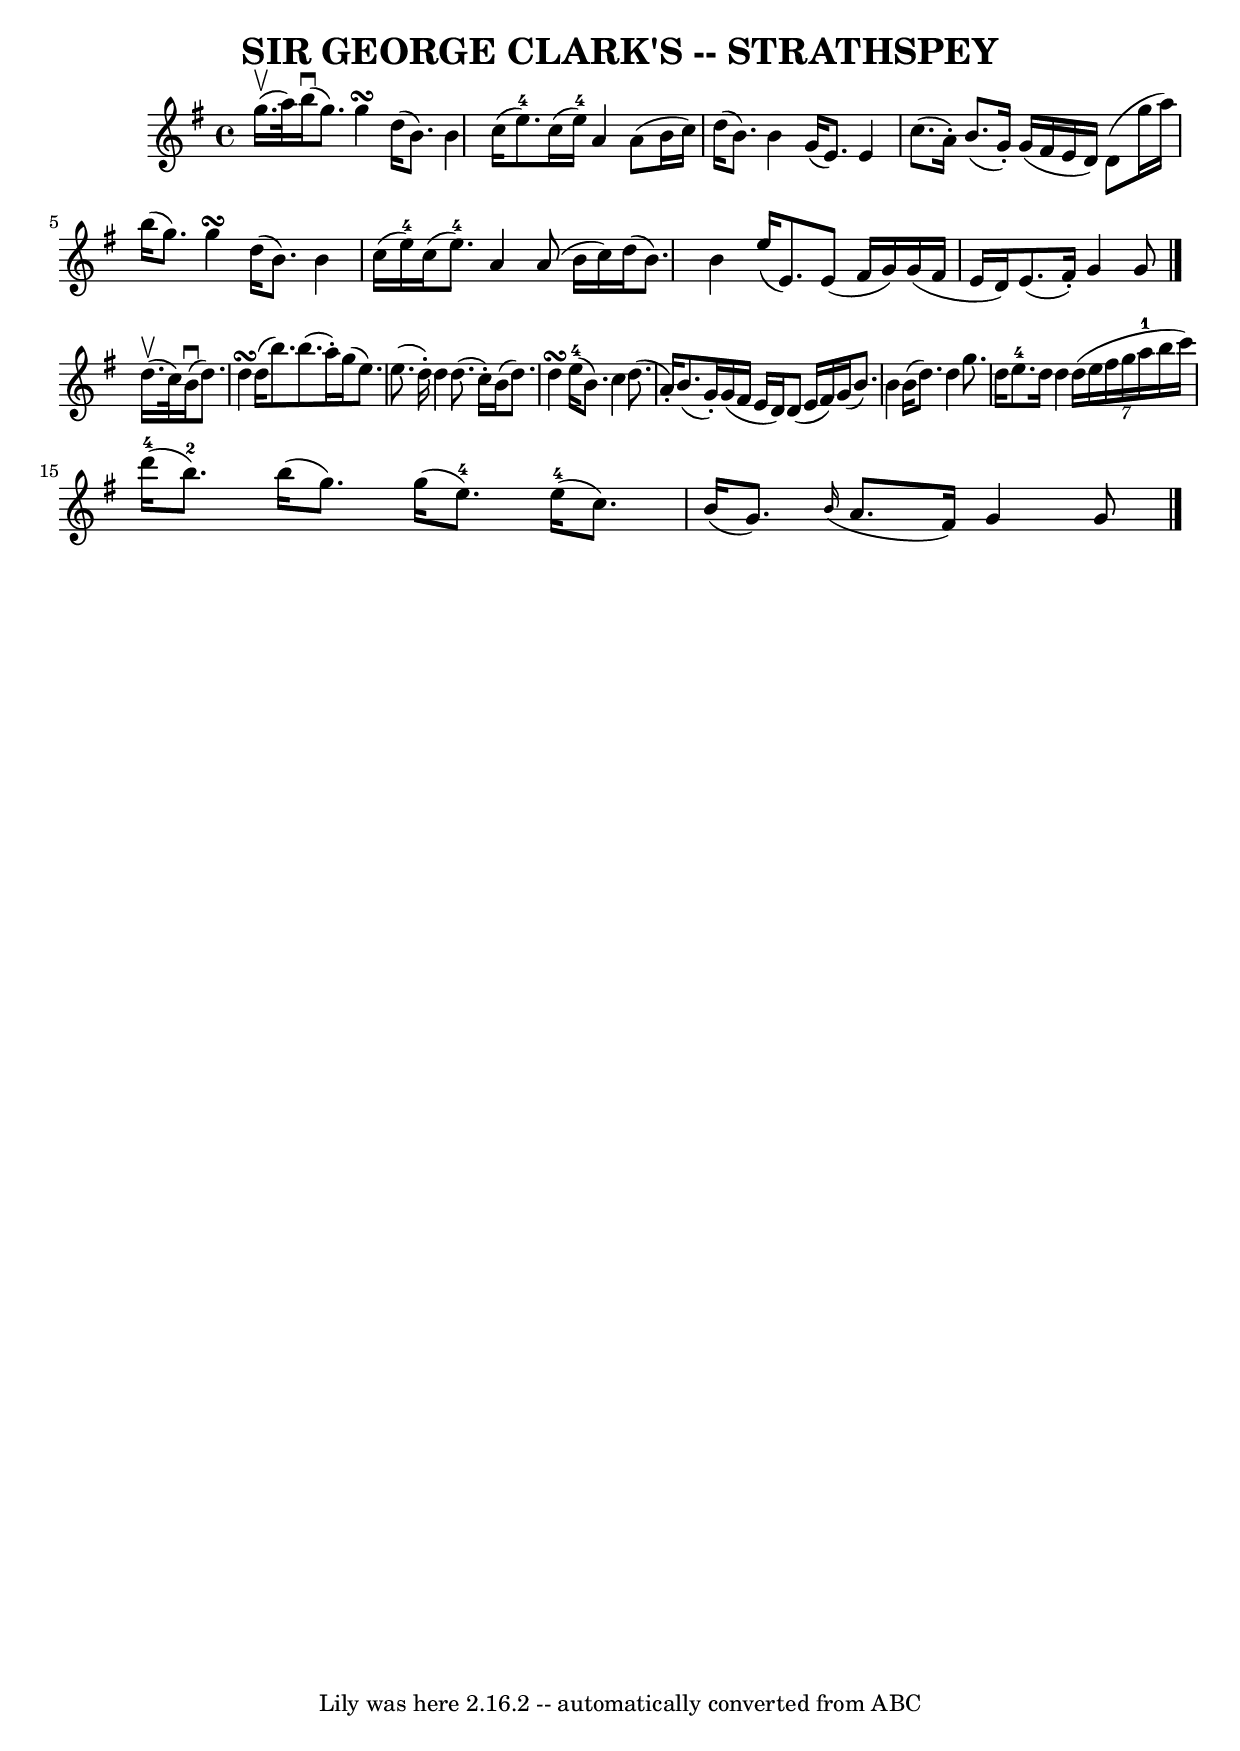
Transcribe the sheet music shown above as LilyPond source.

\version "2.16.2"
\include "Mammoth.ily"
\header {
  %% book = "Ryan's Mammoth Collection of Fiddle Tunes"
  composer = ""
  crossRefNumber = "1"
  footnotes = ""
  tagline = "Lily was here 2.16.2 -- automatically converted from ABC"
  title = "SIR GEORGE CLARK'S -- STRATHSPEY"

}
voicedefault =  {


  \override Staff.TimeSignature #'style = #'C
  \time 4/4 
  \key g \major
  g''16. (^\upbow a''32)   |
  b''16 
  (^\downbow g''8.) g''4\turn d''16 (b'8.) b'4    |
  
  c''16 (e''8.-4) c''16 (e''16-4) a'4 a'8 (b'16    
  c''16)   |
  d''16 (b'8.) b'4 g'16 (e'8.) e'4    
  |
  c''8. (a'16-.) b'8. (g'16-.) g'16 (fis'16 e'16 
  d'16) d'8 (g''16 a''16)   |
  b''16 (g''8.)   
  g''4\turn d''16 (b'8.) b'4    |
  c''16 (e''16-4)   
  c''16 (e''8.-4) a'4 a'8 (b'16 c''16)   |
  d''16 
  (b'8.) b'4 e''16 (e'8.) e'8 (fis'16 g'16)   
  |
  g'16 (fis'16 e'16 d'16) e'8. (fis'16-.) g'4    
  g'8    \bar "|." d''16. (^\upbow c''32)   |
  b'16 
  (^\downbow d''8.) d''4\turn d''16 (b''8.) b''8. (a''16-.)   |
  g''16 (e''8.) e''8. (d''16-.) d''4 d''8. (
  c''16-.)   |
  b'16 (d''8.) d''4\turn e''16-4(
  b'8.) c''4    |
  d''8. (a'16-.) b'8. (g'16-.) g'16 
  (fis'16 e'16 d'16) d'8 (e'16 fis'16)   |
  g'16 
  (b'8.) b'4 b'16 (d''8.) d''4    |
  g''8. d''16    
  e''8.-4 d''16 d''4    \times 6/7 { d''16 (e''16 fis''16    
				     g''16 a''16-1 b''16 c'''16) 
				   }   |
  d'''16-4(
  b''8.-2) b''16 (g''8.) g''16 (e''8.-4) e''16-4(
  c''8.)   |
  b'16 (g'8.)   \grace { b'16 (
		       } a'8.    
  fis'16) g'4 g'8    \bar "|."   

}

\score{
  <<

    \context Staff="default"
    {
      \voicedefault 
      
    }

  >>
  \layout {
    
  }
  \midi {
  }

}
